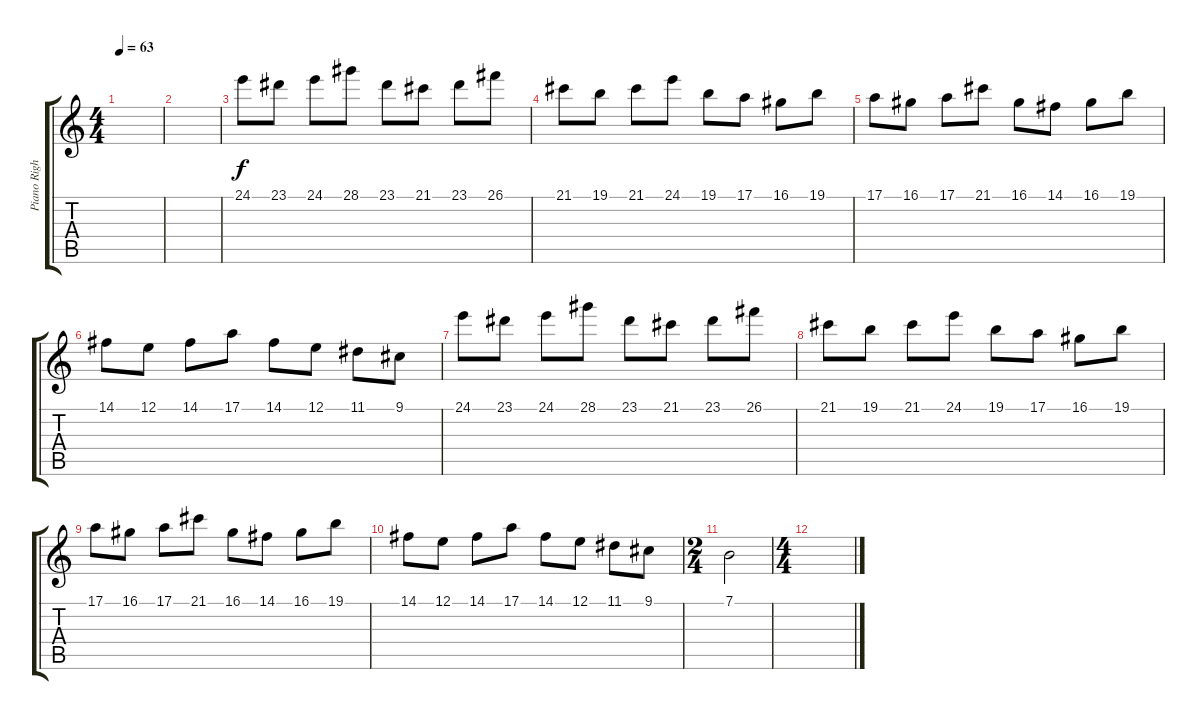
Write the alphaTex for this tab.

\track ("Piano Right Hand" "Piano Righ") {instrument electricgrandpiano}
\staff {score tabs}
\tuning (E4 B3 G3 D3 A2 E2) {hide}
\ts (4 4)
\tempo 63
\clef g2
\ks c
|
|
24.1.8 23.1.8 24.1.8 28.1.8 23.1.8 21.1.8 23.1.8 26.1.8 |
21.1.8 19.1.8 21.1.8 24.1.8 19.1.8 17.1.8 16.1.8 19.1.8 |
17.1.8 16.1.8 17.1.8 21.1.8 16.1.8 14.1.8 16.1.8 19.1.8 |
14.1.8 12.1.8 14.1.8 17.1.8 14.1.8 12.1.8 11.1.8 9.1.8 |
24.1.8 23.1.8 24.1.8 28.1.8 23.1.8 21.1.8 23.1.8 26.1.8 |
21.1.8 19.1.8 21.1.8 24.1.8 19.1.8 17.1.8 16.1.8 19.1.8 |
17.1.8 16.1.8 17.1.8 21.1.8 16.1.8 14.1.8 16.1.8 19.1.8 |
14.1.8 12.1.8 14.1.8 17.1.8 14.1.8 12.1.8 11.1.8 9.1.8 |
\ts (2 4)
7.1.2 |
\ts (4 4)
